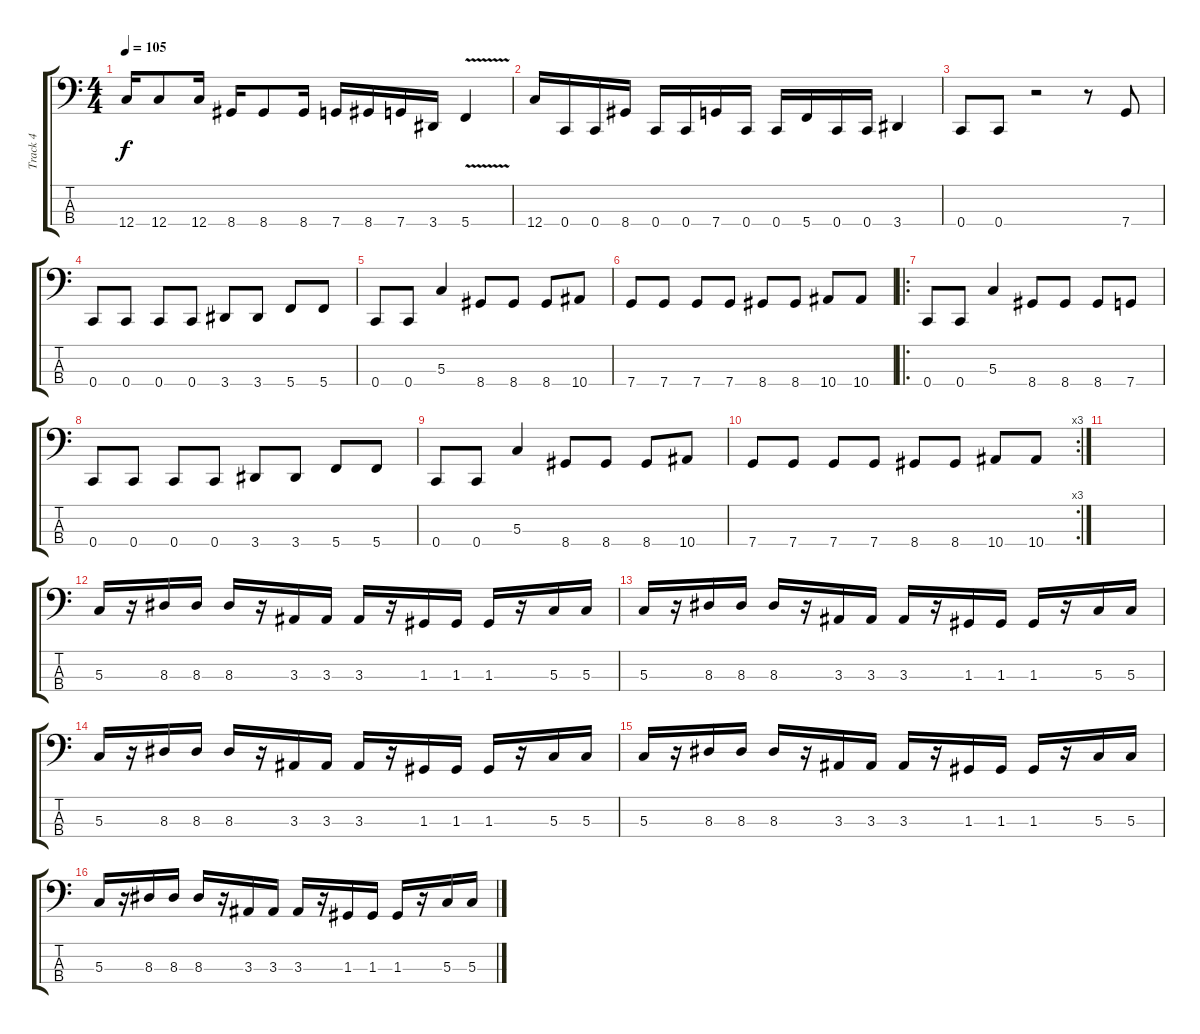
\track ("Track 4" "Track 4") {instrument electricbassfinger}
\staff {score tabs}
\tuning (F2 C2 G1 C1) {hide}
\ts (4 4)
\tempo 105
\clef f4
\ks c
12.4.16{dy f} 12.4.8 12.4.16 8.4.16 8.4.8 8.4.16 7.4.16 8.4.16 7.4.16 3.4.16 5.4{v}.4 |
12.4.16 0.4.16 0.4.16 8.4.16 0.4.16 0.4.16 7.4.16 0.4.16 0.4.16 5.4.16 0.4.16 0.4.16 3.4.4 |
0.4.8 0.4.8 r.2 r.8 7.4.8 |
0.4.8 0.4.8 0.4.8 0.4.8 3.4.8 3.4.8 5.4.8 5.4.8 |
0.4.8 0.4.8 5.3.4 8.4.8 8.4.8 8.4.8 10.4.8 |
7.4.8 7.4.8 7.4.8 7.4.8 8.4.8 8.4.8 10.4.8 10.4.8 |
\ro
0.4.8 0.4.8 5.3.4 8.4.8 8.4.8 8.4.8 7.4.8 |
0.4.8 0.4.8 0.4.8 0.4.8 3.4.8 3.4.8 5.4.8 5.4.8 |
0.4.8 0.4.8 5.3.4 8.4.8 8.4.8 8.4.8 10.4.8 |
\rc 3
7.4.8 7.4.8 7.4.8 7.4.8 8.4.8 8.4.8 10.4.8 10.4.8 |
|
5.3.16 r.16 8.3.16 8.3.16 8.3.16 r.16 3.3.16 3.3.16 3.3.16 r.16 1.3.16 1.3.16 1.3.16 r.16 5.3.16 5.3.16 |
5.3.16 r.16 8.3.16 8.3.16 8.3.16 r.16 3.3.16 3.3.16 3.3.16 r.16 1.3.16 1.3.16 1.3.16 r.16 5.3.16 5.3.16 |
5.3.16 r.16 8.3.16 8.3.16 8.3.16 r.16 3.3.16 3.3.16 3.3.16 r.16 1.3.16 1.3.16 1.3.16 r.16 5.3.16 5.3.16 |
5.3.16 r.16 8.3.16 8.3.16 8.3.16 r.16 3.3.16 3.3.16 3.3.16 r.16 1.3.16 1.3.16 1.3.16 r.16 5.3.16 5.3.16 |
5.3.16 r.16 8.3.16 8.3.16 8.3.16 r.16 3.3.16 3.3.16 3.3.16 r.16 1.3.16 1.3.16 1.3.16 r.16 5.3.16 5.3.16
